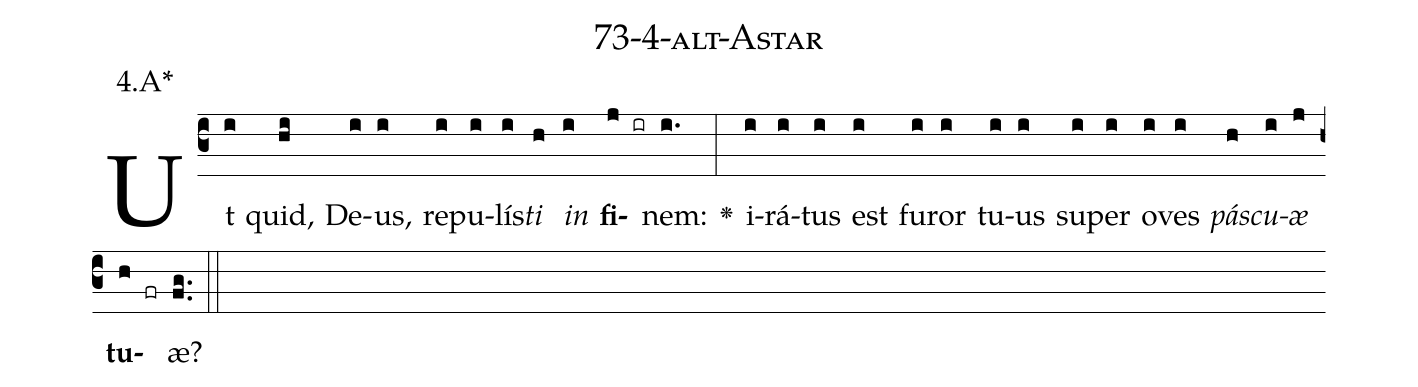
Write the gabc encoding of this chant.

name: 73-4-alt-Astar;
annotation: 4.A*;
%%
(c3)Ut(i) quid,(hi) De(i)us,(i) re(i)pu(i)lís(i)<i>ti</i>(h) <i>in</i>(i) <b>fi</b>(j ir)nem:(i.) <v>\greheightstar</v>(:) i(i)rá(i)tus(i) est(i) fu(i)ror(i) tu(i)us(i) su(i)per(i) o(i)ves(i) <i>pás</i>(h)<i>cu</i>(i)<i>æ</i>(j) <b>tu</b>(h fr)æ?(fg..) (::)


%E(i) u(h) o(i) u(j) a(h) e.(fg..) (::)
